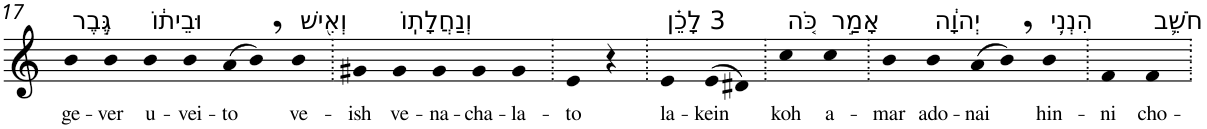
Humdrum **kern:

**kern	**text
*part1	*part1
*staff1	*staff1
*I"Piano	*
*I'Pno	*
!!LO:PB:g=z
*clefG2	*
*k[]	*
=17	=17
!LO:TX:a:t=גֶּ֣בֶר	!
!	!LO:LY:b
4b	ge-
!	!LO:LY:b
4b	-ver
!LO:TX:a:t=וּבֵית֔וֹ	!
!	!LO:LY:b
4b	u-
!	!LO:LY:b
4b	-vei-
!	!LO:LY:b
(>8a	-to
8b,)	.
!LO:TX:a:t=וְאִ֖ישׁ	!
!	!LO:LY:b
4b	ve-
=18.	=18.
!	!LO:LY:b
4g#X	-ish
!LO:TX:a:t=וְנַחֲלָתֽוֹ	!
!	!LO:LY:b
4g#	ve-
!	!LO:LY:b
4g#	-na-
!	!LO:LY:b
4g#	-cha-
!	!LO:LY:b
4g#	-la-
=19.	=19.
!	!LO:LY:b
4e	-to
4r	.
=20.	=20.
!LO:TX:a:t=3 לָכֵ֗ן	!
!	!LO:LY:b
4e	la-
!	!LO:LY:b
(>8e	-kein
8d#X)	.
=21.	=21.
!LO:TX:a:t=כֹּ֚ה	!
!	!LO:LY:b
4cc	koh
!LO:TX:a:t=אָמַ֣ר	!
!	!LO:LY:b
4cc	a-
=22.	=22.
!	!LO:LY:b
4b	-mar
!LO:TX:a:t=יְהוָ֔ה	!
!	!LO:LY:b
4b	ado-
!	!LO:LY:b
(>8a	-nai
8b,)	.
!LO:TX:a:t=הִנְנִ֥י	!
!	!LO:LY:b
4b	hin-
=23.	=23.
!	!LO:LY:b
4f	-ni
!LO:TX:a:t=חֹשֵׁ֛ב	!
!	!LO:LY:b
4f	cho-
=.	=.
*-	*-
